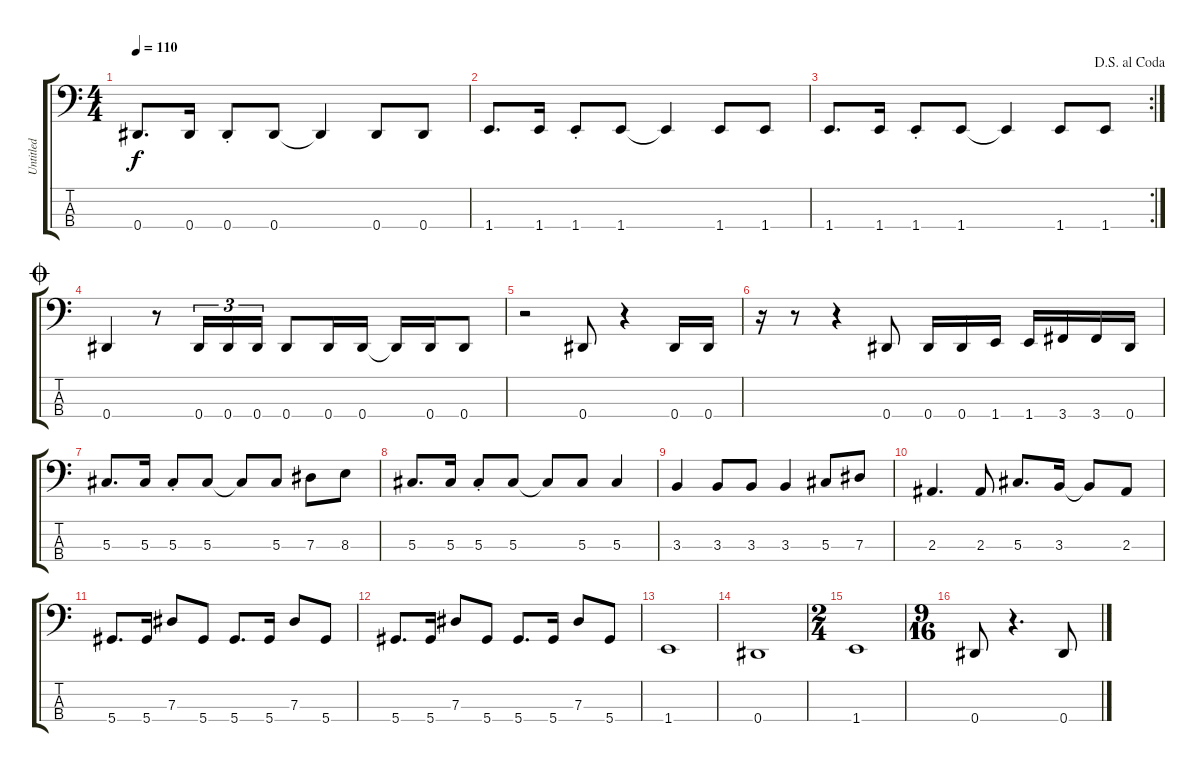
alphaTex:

\track ("Untitled" "Untitled") {instrument electricbassfinger}
\staff {score tabs}
\tuning (Gb2 Db2 Ab1 Eb1) {hide}
\ts (4 4)
\tempo 110
\clef f4
\ks c
0.4.8{d dy f} 0.4.16 0.4{st}.8 0.4.8 0.4{t}.4 0.4.8 0.4.8 |
1.4.8{d} 1.4.16 1.4{st}.8 1.4.8 1.4{t}.4 1.4.8 1.4.8 |
\rc 2
\jump dalsegnoalcoda
1.4.8{d} 1.4.16 1.4{st}.8 1.4.8 1.4{t}.4 1.4.8 1.4.8 |
\jump coda
0.4.4 r.8 0.4.16{tu (3 2)} 0.4.16{tu (3 2)} 0.4.16{tu (3 2)} 0.4.8 0.4.16 0.4.16 0.4{t}.16 0.4.16 0.4.8 |
r.2 0.4.8 r.4 0.4.16 0.4.16 |
r.16 r.8 r.4 0.4.8 0.4.16 0.4.16 1.4.16 1.4.16 3.4.16 3.4.16 0.4.16 |
5.3.8{d} 5.3.16 5.3{st}.8 5.3.8 5.3{t}.8 5.3.8 7.3.8 8.3.8 |
5.3.8{d} 5.3.16 5.3{st}.8 5.3.8 5.3{t}.8 5.3.8 5.3.4 |
3.3.4 3.3.8 3.3.8 3.3.4 5.3.8 7.3.8 |
2.3.4{d} 2.3.8 5.3.8{d} 3.3.16 3.3{t}.8 2.3.8 |
5.4.8{d} 5.4.16 7.3.8 5.4.8 5.4.8{d} 5.4.16 7.3.8 5.4.8 |
5.4.8{d} 5.4.16 7.3.8 5.4.8 5.4.8{d} 5.4.16 7.3.8 5.4.8 |
1.4.1 |
0.4.1 |
\ts (2 4)
1.4.1 |
\ts (9 16)
0.4.8 r.4{d} 0.4.8
